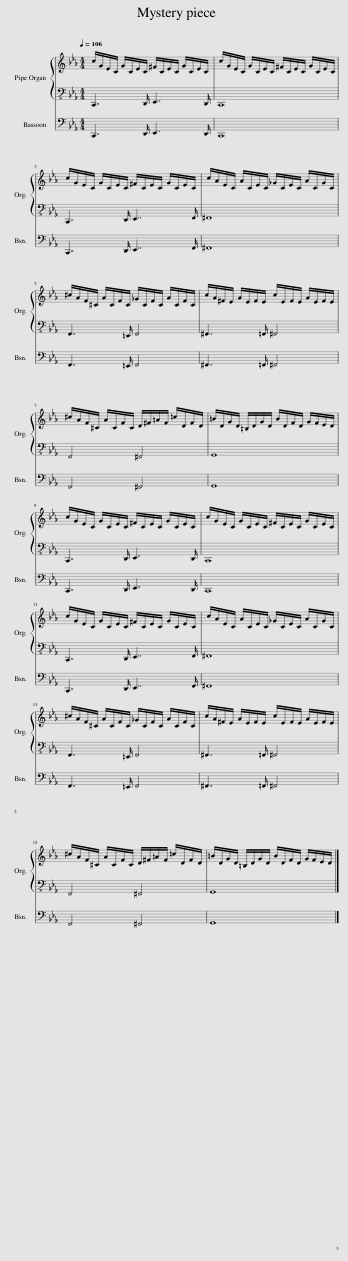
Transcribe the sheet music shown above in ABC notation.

X:1
%%score { 1 | 2 } 3
L:1/8
Q:1/4=106
M:4/4
I:linebreak $
K:Eb
V:1 treble
V:2 bass-8
V:3 bass
V:1
 c/G/E/C/ G/C/E/C/ ^F/C/E/C/ G/C/E/C/ | c/G/E/C/ G/C/E/C/ ^F/C/E/C/ G/C/E/C/ |$ c/G/E/C/ G/C/E/C/ ^F/C/E/C/ G/C/E/C/ | c/A/E/C/ A/C/E/C/ _G/C/E/C/ A/C/G/C/ |$ ^c/A/F/^C/ A/C/F/C/ _G/C/F/C/ A/C/F/C/ | %5
 c/A/^F/E/ A/E/F/E/ c/E/F/E/ A/E/F/E/ |$ ^c/A/F/^C/ A/C/F/C/ D/^F/=A/F/ =c/D/F/D/ | =B/D/G/D/ =B,/D/G/D/ B/D/F/D/ G/F/E/D/ |$ c/G/E/C/ G/C/E/C/ ^F/C/E/C/ G/C/E/C/ | c/G/E/C/ G/C/E/C/ ^F/C/E/C/ G/C/E/C/ |$ %10
 c/G/E/C/ G/C/E/C/ ^F/C/E/C/ G/C/E/C/ | c/A/E/C/ A/C/E/C/ _G/C/E/C/ A/C/G/C/ |$ ^c/A/F/^C/ A/C/F/C/ _G/C/F/C/ A/C/F/C/ | c/A/^F/E/ A/E/F/E/ c/E/F/E/ A/E/F/E/ |$ ^c/A/F/^C/ A/C/F/C/ D/^F/=A/F/ =c/D/F/D/ | %15
 =B/D/G/D/ =B,/D/G/D/ B/D/F/D/ G/F/E/D/ |] %16
V:2
 C,,7/2 D,,/ E,,7/2 D,,/ | C,,8 |$ C,,7/2 D,,/ E,,7/2 F,,/ | ^F,,8 |$ F,,7/2 =E,,/ F,,4 | %5
 ^F,,7/2 =F,,/ ^F,,4 |$ F,,4 ^F,,4 | G,,8 |$ C,,7/2 D,,/ E,,7/2 D,,/ | C,,8 |$ %10
 C,,7/2 D,,/ E,,7/2 F,,/ | ^F,,8 |$ F,,7/2 =E,,/ F,,4 | ^F,,7/2 =F,,/ ^F,,4 |$ F,,4 ^F,,4 | %15
 G,,8 |] %16
V:3
 C,,7/2 D,,/ E,,7/2 D,,/ | C,,8 |$ C,,7/2 D,,/ E,,7/2 F,,/ | ^F,,8 |$ F,,7/2 =E,,/ F,,4 | %5
 ^F,,7/2 =F,,/ ^F,,4 |$ F,,4 ^F,,4 | G,,8 |$ C,,7/2 D,,/ E,,7/2 D,,/ | C,,8 |$ %10
 C,,7/2 D,,/ E,,7/2 F,,/ | ^F,,8 |$ F,,7/2 =E,,/ F,,4 | ^F,,7/2 =F,,/ ^F,,4 |$ F,,4 ^F,,4 | %15
 G,,8 |] %16
